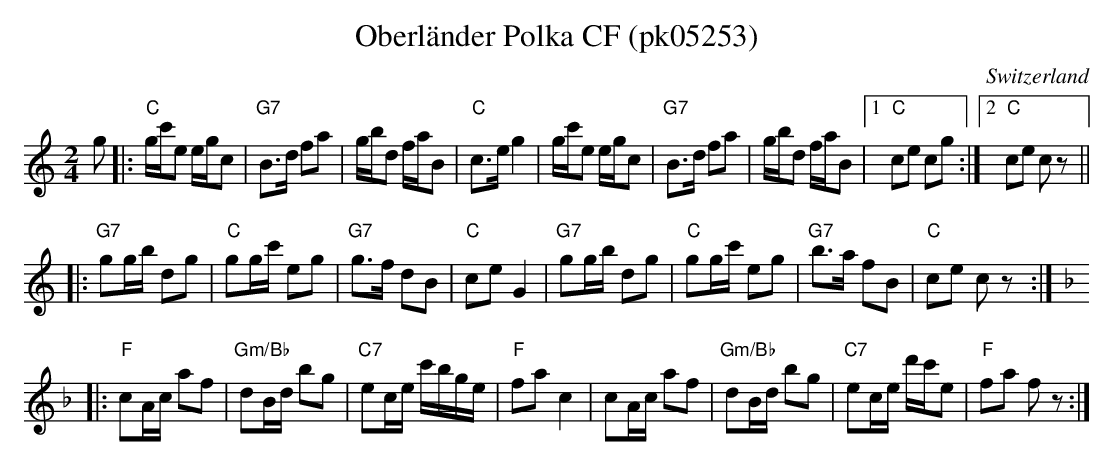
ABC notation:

X:1
T: Oberländer Polka CF (pk05253)
O:Switzerland
M:2/4
L:1/16
K:C major
g2 |: "C"gc'e2 egc2 | "G7"B3d f2a2 | gbd2 faB2 | "C"c3eg4 | gc'e2 egc2 | "G7"B3d f2a2 | gbd2 faB2 |1 "C"c2e2 c2g2 :|2 "C"c2e2 c2z2 ||
|: "G7"g2gb d2g2 | "C"g2gc' e2g2 | "G7"g3f d2B2 | "C"c2e2G4 | "G7"g2gb d2g2 | "C"g2gc' e2g2 | "G7"b3a f2B2 | "C"c2e2 c2z2 :: [K:F]
"F"c2Ac a2f2 | "Gm/Bb"d2Bd b2g2 | "C7"e2ce c'bge | "F"f2a2c4 | c2Ac a2f2 | "Gm/Bb"d2Bd b2g2 | "C7"e2ce d'c'e2 | "F"f2a2 f2z2 :|
